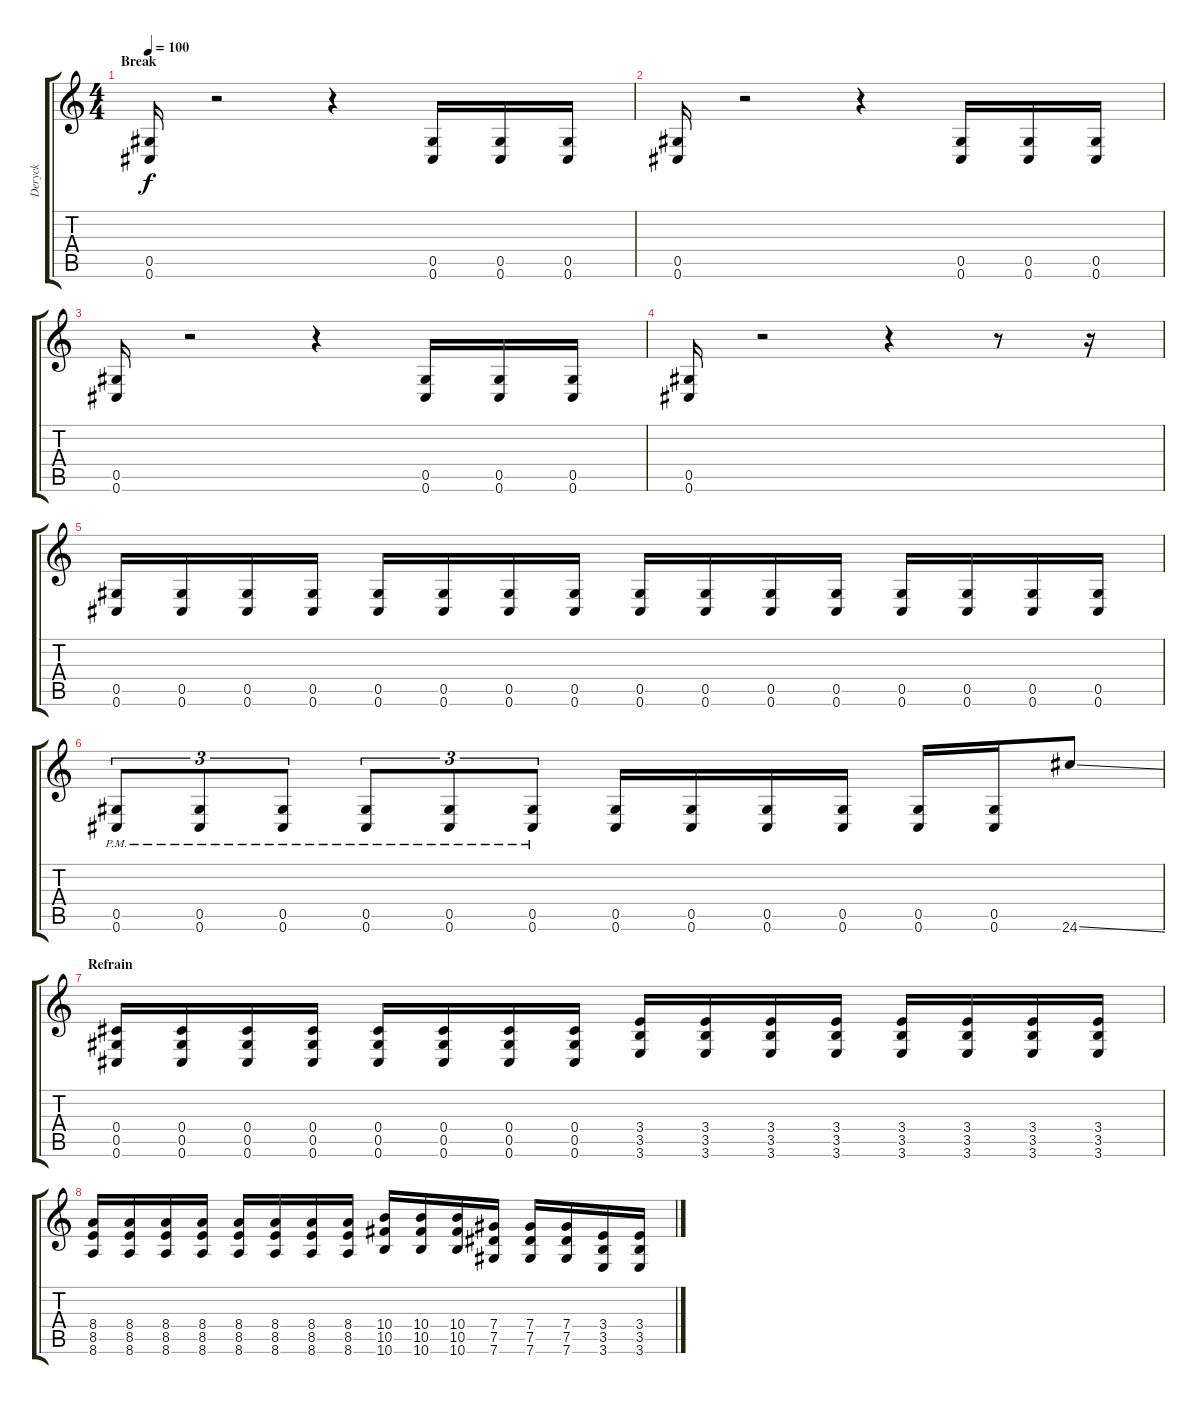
\track ("Deryck" "Deryck") {instrument distortionguitar}
\staff {score tabs}
\tuning (Eb4 Bb3 Gb3 Db3 Ab2 Db2) {hide}
\ts (4 4)
\section ("" "Break")
\tempo 100
\clef g2
\ks c
(0.5 0.6).16{dy f} r.2 r.4 (0.5 0.6).16 (0.5 0.6).16 (0.5 0.6).16 |
(0.5 0.6).16 r.2 r.4 (0.5 0.6).16 (0.5 0.6).16 (0.5 0.6).16 |
(0.5 0.6).16 r.2 r.4 (0.5 0.6).16 (0.5 0.6).16 (0.5 0.6).16 |
(0.5 0.6).16 r.2 r.4 r.8 r.16 |
(0.5 0.6).16 (0.5 0.6).16 (0.5 0.6).16 (0.5 0.6).16 (0.5 0.6).16 (0.5 0.6).16 (0.5 0.6).16 (0.5 0.6).16 (0.5 0.6).16 (0.5 0.6).16 (0.5 0.6).16 (0.5 0.6).16 (0.5 0.6).16 (0.5 0.6).16 (0.5 0.6).16 (0.5 0.6).16 |
(0.5{pm} 0.6{pm}).8{tu (3 2)} (0.5{pm} 0.6{pm}).8{tu (3 2)} (0.5{pm} 0.6{pm}).8{tu (3 2)} (0.5{pm} 0.6{pm}).8{tu (3 2)} (0.5{pm} 0.6{pm}).8{tu (3 2)} (0.5{pm} 0.6{pm}).8{tu (3 2)} (0.5 0.6).16 (0.5 0.6).16 (0.5 0.6).16 (0.5 0.6).16 (0.5 0.6).16 (0.5 0.6).16 24.6{ss}.8 |
\section ("" "Refrain")
(0.4 0.5 0.6).16 (0.4 0.5 0.6).16 (0.4 0.5 0.6).16 (0.4 0.5 0.6).16 (0.4 0.5 0.6).16 (0.4 0.5 0.6).16 (0.4 0.5 0.6).16 (0.4 0.5 0.6).16 (3.4 3.5 3.6).16 (3.4 3.5 3.6).16 (3.4 3.5 3.6).16 (3.4 3.5 3.6).16 (3.4 3.5 3.6).16 (3.4 3.5 3.6).16 (3.4 3.5 3.6).16 (3.4 3.5 3.6).16 |
(8.4 8.5 8.6).16 (8.4 8.5 8.6).16 (8.4 8.5 8.6).16 (8.4 8.5 8.6).16 (8.4 8.5 8.6).16 (8.4 8.5 8.6).16 (8.4 8.5 8.6).16 (8.4 8.5 8.6).16 (10.4 10.5 10.6).16 (10.4 10.5 10.6).16 (10.4 10.5 10.6).16 (7.4 7.5 7.6).16 (7.4 7.5 7.6).16 (7.4 7.5 7.6).16 (3.4 3.5 3.6).16 (3.4 3.5 3.6).16
